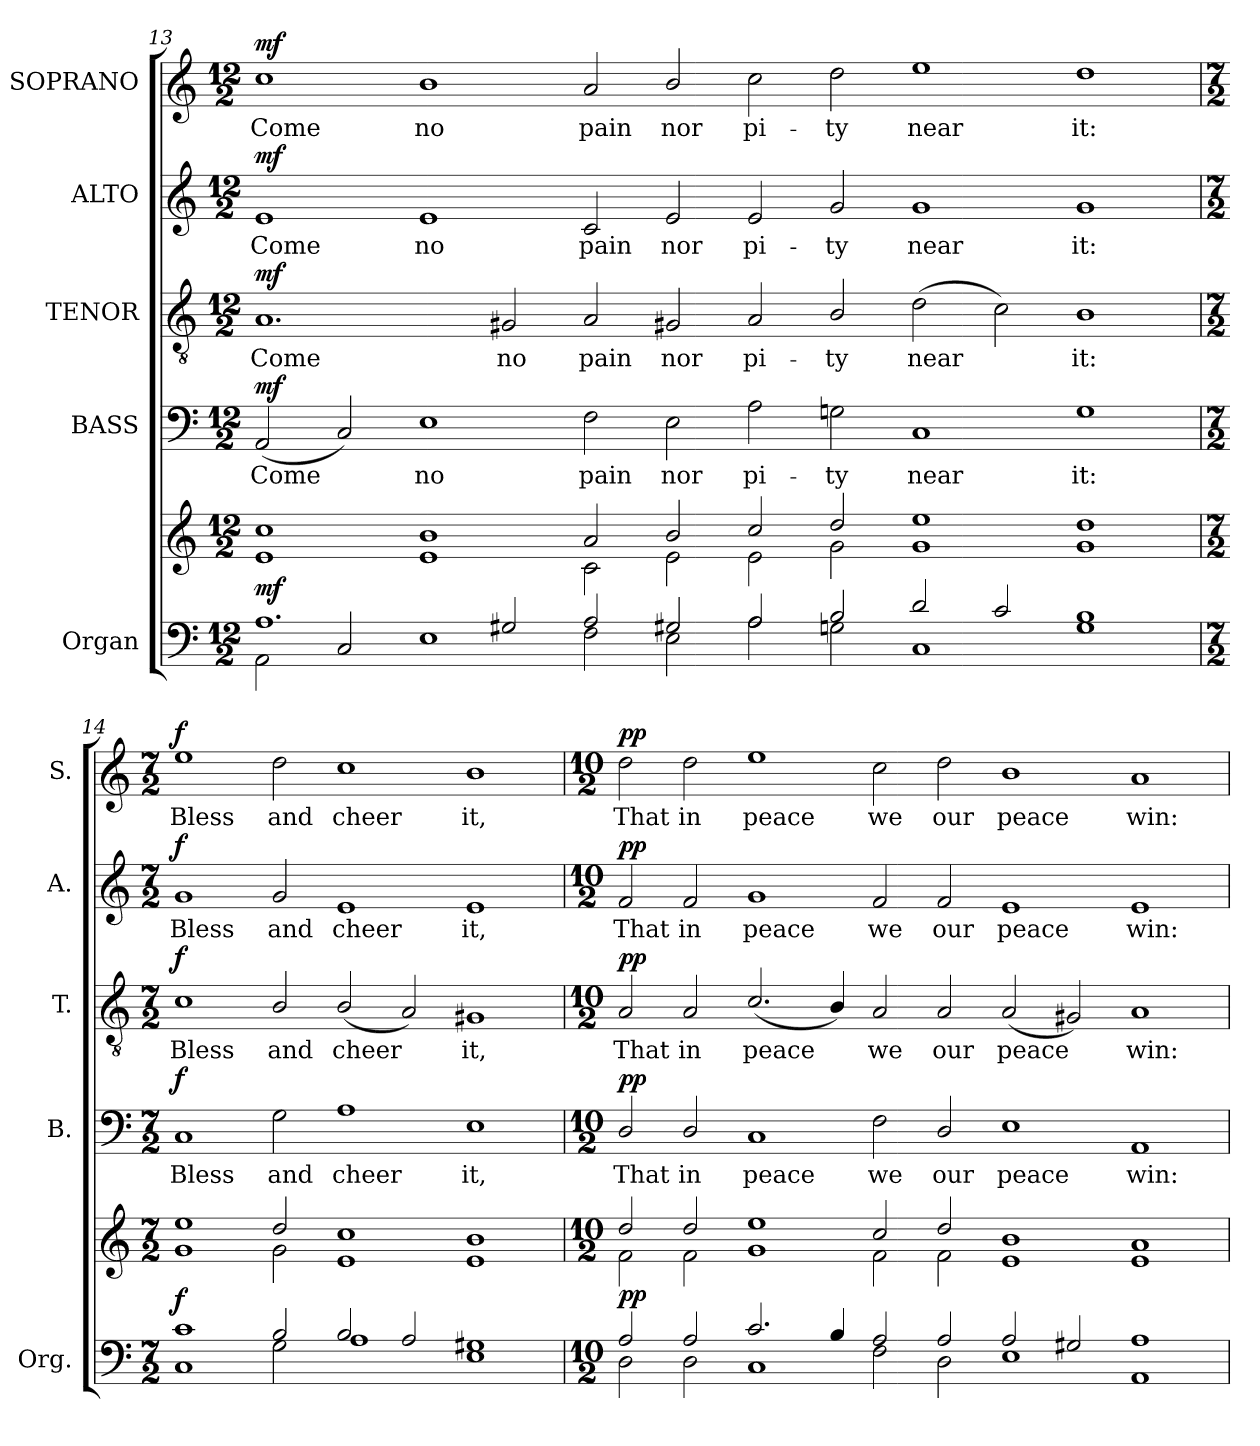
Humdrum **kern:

**kern	**kern	**dynam	**kern	**text	**dynam	**kern	**text	**dynam	**kern	**text	**dynam	**kern	**text	**dynam
*part5	*part5	*part5	*part4	*part4	*part4	*part3	*part3	*part3	*part2	*part2	*part2	*part1	*part1	*part1
*staff6	*staff5	*staff5/6	*staff4	*staff4	*staff4	*staff3	*staff3	*staff3	*staff2	*staff2	*staff2	*staff1	*staff1	*staff1
*I"Organ	*	*	*I"BASS	*	*	*I"TENOR	*	*	*I"ALTO	*	*	*I"SOPRANO	*	*
*I'Org.	*	*	*I'B.	*	*	*I'T.	*	*	*I'A.	*	*	*I'S.	*	*
!!LO:LB:g=z
*clefF4	*clefG2	*	*clefF4	*	*	*clefGv2	*	*	*clefG2	*	*	*clefG2	*	*
*	*	*	*	*	*	*ITrd7c12	*	*	*	*	*	*	*	*
*k[]	*k[]	*	*k[]	*	*	*k[]	*	*	*k[]	*	*	*k[]	*	*
*C:	*C:	*	*C:	*	*	*C:	*	*	*C:	*	*	*C:	*	*
*M12/2	*M12/2	*	*M12/2	*	*	*M12/2	*	*	*M12/2	*	*	*M12/2	*	*
=13	=13	=13	=13	=13	=13	=13	=13	=13	=13	=13	=13	=13	=13	=13
*^	*^	*	*	*	*	*	*	*	*	*	*	*	*	*
!	!	!	!	!	!	!LO:LY:b:color=#000000	!	!	!	!	!	!	!	!	!	!
!	!	!	!	!	!	!	!	!	!LO:LY:b:color=#000000	!	!	!	!	!	!	!
!	!	!	!	!	!	!	!	!	!	!	!	!LO:LY:b:color=#000000	!	!	!	!
!	!	!	!	!	!	!	!	!	!	!	!	!	!	!	!LO:LY:b:color=#000000	!
1.Ai	2AAi\	1cci	1ei	mf	(2AAi/	Come	mf	1.AAi	Come	mf	1ei	Come	mf	1cci	Come	mf
.	2Ci/	.	.	.	2Ci/)	.	.	.	.	.	.	.	.	.	.	.
!	!	!	!	!	!	!LO:LY:b:color=#000000	!	!	!	!	!	!	!	!	!	!
!	!	!	!	!	!	!	!	!	!	!	!	!LO:LY:b:color=#000000	!	!	!	!
!	!	!	!	!	!	!	!	!	!	!	!	!	!	!	!LO:LY:b:color=#000000	!
.	1Ei	1bi	1ei	.	1Ei	no	.	.	.	.	1ei	no	.	1bi	no	.
!	!	!	!	!	!	!	!	!	!LO:LY:b:color=#000000	!	!	!	!	!	!	!
2G#Xi/	.	.	.	.	.	.	.	2GG#Xi/	no	.	.	.	.	.	.	.
!	!	!	!	!	!	!LO:LY:b:color=#000000	!	!	!	!	!	!	!	!	!	!
!	!	!	!	!	!	!	!	!	!LO:LY:b:color=#000000	!	!	!	!	!	!	!
!	!	!	!	!	!	!	!	!	!	!	!	!LO:LY:b:color=#000000	!	!	!	!
!	!	!	!	!	!	!	!	!	!	!	!	!	!	!	!LO:LY:b:color=#000000	!
2Ai/	2Fi\	2ai/	2ci\	.	2Fi\	pain	.	2AAi/	pain	.	2ci/	pain	.	2ai/	pain	.
!	!	!	!	!	!	!LO:LY:b:color=#000000	!	!	!	!	!	!	!	!	!	!
!	!	!	!	!	!	!	!	!	!LO:LY:b:color=#000000	!	!	!	!	!	!	!
!	!	!	!	!	!	!	!	!	!	!	!	!LO:LY:b:color=#000000	!	!	!	!
!	!	!	!	!	!	!	!	!	!	!	!	!	!	!	!LO:LY:b:color=#000000	!
2G#Xi/	2Ei\	2bi/	2ei\	.	2Ei\	nor	.	2GG#Xi/	nor	.	2ei/	nor	.	2bi/	nor	.
!	!	!	!	!	!	!LO:LY:b:color=#000000	!	!	!	!	!	!	!	!	!	!
!	!	!	!	!	!	!	!	!	!LO:LY:b:color=#000000	!	!	!	!	!	!	!
!	!	!	!	!	!	!	!	!	!	!	!	!LO:LY:b:color=#000000	!	!	!	!
!	!	!	!	!	!	!	!	!	!	!	!	!	!	!	!LO:LY:b:color=#000000	!
2Ai/	2Ai\	2cci/	2ei\	.	2Ai\	pi-	.	2AAi/	pi-	.	2ei/	pi-	.	2cci\	pi-	.
!	!	!	!	!	!	!LO:LY:b:color=#000000	!	!	!	!	!	!	!	!	!	!
!	!	!	!	!	!	!	!	!	!LO:LY:b:color=#000000	!	!	!	!	!	!	!
!	!	!	!	!	!	!	!	!	!	!	!	!LO:LY:b:color=#000000	!	!	!	!
!	!	!	!	!	!	!	!	!	!	!	!	!	!	!	!LO:LY:b:color=#000000	!
2Bi/	2Gni\	2ddi/	2gi\	.	2Gni\	-ty	.	2BBi/	-ty	.	2gi/	-ty	.	2ddi\	-ty	.
!	!	!	!	!	!	!LO:LY:b:color=#000000	!	!	!	!	!	!	!	!	!	!
!	!	!	!	!	!	!	!	!	!LO:LY:b:color=#000000	!	!	!	!	!	!	!
!	!	!	!	!	!	!	!	!	!	!	!	!LO:LY:b:color=#000000	!	!	!	!
!	!	!	!	!	!	!	!	!	!	!	!	!	!	!	!LO:LY:b:color=#000000	!
2di/	1Ci	1eei	1gi	.	1Ci	near	.	(2Di\	near	.	1gi	near	.	1eei	near	.
2ci/	.	.	.	.	.	.	.	2Ci\)	.	.	.	.	.	.	.	.
!	!	!	!	!	!	!LO:LY:b:color=#000000	!	!	!	!	!	!	!	!	!	!
!	!	!	!	!	!	!	!	!	!LO:LY:b:color=#000000	!	!	!	!	!	!	!
!	!	!	!	!	!	!	!	!	!	!	!	!LO:LY:b:color=#000000	!	!	!	!
!	!	!	!	!	!	!	!	!	!	!	!	!	!	!	!LO:LY:b:color=#000000	!
1Bi	1Gi	1ddi	1gi	.	1Gi	it:	.	1BBi	it:	.	1gi	it:	.	1ddi	it:	.
=14	=14	=14	=14	=14	=14	=14	=14	=14	=14	=14	=14	=14	=14	=14	=14	=14
*M7/2	*	*M7/2	*	*	*M7/2	*	*	*M7/2	*	*	*M7/2	*	*	*M7/2	*	*
!	!	!	!	!	!	!LO:LY:b:color=#000000	!	!	!	!	!	!	!	!	!	!
!	!	!	!	!	!	!	!	!	!LO:LY:b:color=#000000	!	!	!	!	!	!	!
!	!	!	!	!	!	!	!	!	!	!	!	!LO:LY:b:color=#000000	!	!	!	!
!	!	!	!	!	!	!	!	!	!	!	!	!	!	!	!LO:LY:b:color=#000000	!
1ci	1Ci	1eei	1gi	f	1Ci	Bless	f	1Ci	Bless	f	1gi	Bless	f	1eei	Bless	f
!	!	!	!	!	!	!LO:LY:b:color=#000000	!	!	!	!	!	!	!	!	!	!
!	!	!	!	!	!	!	!	!	!LO:LY:b:color=#000000	!	!	!	!	!	!	!
!	!	!	!	!	!	!	!	!	!	!	!	!LO:LY:b:color=#000000	!	!	!	!
!	!	!	!	!	!	!	!	!	!	!	!	!	!	!	!LO:LY:b:color=#000000	!
2Bi/	2Gi\	2ddi/	2gi\	.	2Gi\	and	.	2BBi/	and	.	2gi/	and	.	2ddi\	and	.
!	!	!	!	!	!	!LO:LY:b:color=#000000	!	!	!	!	!	!	!	!	!	!
!	!	!	!	!	!	!	!	!	!LO:LY:b:color=#000000	!	!	!	!	!	!	!
!	!	!	!	!	!	!	!	!	!	!	!	!LO:LY:b:color=#000000	!	!	!	!
!	!	!	!	!	!	!	!	!	!	!	!	!	!	!	!LO:LY:b:color=#000000	!
2Bi/	1Ai	1cci	1ei	.	1Ai	cheer	.	(2BBi/	cheer	.	1ei	cheer	.	1cci	cheer	.
2Ai/	.	.	.	.	.	.	.	2AAi/)	.	.	.	.	.	.	.	.
!	!	!	!	!	!	!LO:LY:b:color=#000000	!	!	!	!	!	!	!	!	!	!
!	!	!	!	!	!	!	!	!	!LO:LY:b:color=#000000	!	!	!	!	!	!	!
!	!	!	!	!	!	!	!	!	!	!	!	!LO:LY:b:color=#000000	!	!	!	!
!	!	!	!	!	!	!	!	!	!	!	!	!	!	!	!LO:LY:b:color=#000000	!
1G#Xi	1Ei	1bi	1ei	.	1Ei	it,	.	1GG#Xi	it,	.	1ei	it,	.	1bi	it,	.
!!LO:PB:g=z
=15	=15	=15	=15	=15	=15	=15	=15	=15	=15	=15	=15	=15	=15	=15	=15	=15
*M10/2	*	*M10/2	*	*	*M10/2	*	*	*M10/2	*	*	*M10/2	*	*	*M10/2	*	*
!	!	!	!	!	!	!LO:LY:b:color=#000000	!	!	!	!	!	!	!	!	!	!
!	!	!	!	!	!	!	!	!	!LO:LY:b:color=#000000	!	!	!	!	!	!	!
!	!	!	!	!	!	!	!	!	!	!	!	!LO:LY:b:color=#000000	!	!	!	!
!	!	!	!	!	!	!	!	!	!	!	!	!	!	!	!LO:LY:b:color=#000000	!
2Ai/	2Di\	2ddi/	2fi\	pp	2Di/	That	pp	2AAi/	That	pp	2fi/	That	pp	2ddi\	That	pp
!	!	!	!	!	!	!LO:LY:b:color=#000000	!	!	!	!	!	!	!	!	!	!
!	!	!	!	!	!	!	!	!	!LO:LY:b:color=#000000	!	!	!	!	!	!	!
!	!	!	!	!	!	!	!	!	!	!	!	!LO:LY:b:color=#000000	!	!	!	!
!	!	!	!	!	!	!	!	!	!	!	!	!	!	!	!LO:LY:b:color=#000000	!
2Ai/	2Di\	2ddi/	2fi\	.	2Di/	in	.	2AAi/	in	.	2fi/	in	.	2ddi\	in	.
!	!	!	!	!	!	!LO:LY:b:color=#000000	!	!	!	!	!	!	!	!	!	!
!	!	!	!	!	!	!	!	!	!LO:LY:b:color=#000000	!	!	!	!	!	!	!
!	!	!	!	!	!	!	!	!	!	!	!	!LO:LY:b:color=#000000	!	!	!	!
!	!	!	!	!	!	!	!	!	!	!	!	!	!	!	!LO:LY:b:color=#000000	!
2.ci/	1Ci	1eei	1gi	.	1Ci	peace	.	(2.Ci/	peace	.	1gi	peace	.	1eei	peace	.
4Bi/	.	.	.	.	.	.	.	4BBi/)	.	.	.	.	.	.	.	.
!	!	!	!	!	!	!LO:LY:b:color=#000000	!	!	!	!	!	!	!	!	!	!
!	!	!	!	!	!	!	!	!	!LO:LY:b:color=#000000	!	!	!	!	!	!	!
!	!	!	!	!	!	!	!	!	!	!	!	!LO:LY:b:color=#000000	!	!	!	!
!	!	!	!	!	!	!	!	!	!	!	!	!	!	!	!LO:LY:b:color=#000000	!
2Ai/	2Fi\	2cci/	2fi\	.	2Fi\	we	.	2AAi/	we	.	2fi/	we	.	2cci\	we	.
!	!	!	!	!	!	!LO:LY:b:color=#000000	!	!	!	!	!	!	!	!	!	!
!	!	!	!	!	!	!	!	!	!LO:LY:b:color=#000000	!	!	!	!	!	!	!
!	!	!	!	!	!	!	!	!	!	!	!	!LO:LY:b:color=#000000	!	!	!	!
!	!	!	!	!	!	!	!	!	!	!	!	!	!	!	!LO:LY:b:color=#000000	!
2Ai/	2Di\	2ddi/	2fi\	.	2Di/	our	.	2AAi/	our	.	2fi/	our	.	2ddi\	our	.
!	!	!	!	!	!	!LO:LY:b:color=#000000	!	!	!	!	!	!	!	!	!	!
!	!	!	!	!	!	!	!	!	!LO:LY:b:color=#000000	!	!	!	!	!	!	!
!	!	!	!	!	!	!	!	!	!	!	!	!LO:LY:b:color=#000000	!	!	!	!
!	!	!	!	!	!	!	!	!	!	!	!	!	!	!	!LO:LY:b:color=#000000	!
2Ai/	1Ei	1bi	1ei	.	1Ei	peace	.	(2AAi/	peace	.	1ei	peace	.	1bi	peace	.
2G#Xi/	.	.	.	.	.	.	.	2GG#Xi/)	.	.	.	.	.	.	.	.
!	!	!	!	!	!	!LO:LY:b:color=#000000	!	!	!	!	!	!	!	!	!	!
!	!	!	!	!	!	!	!	!	!LO:LY:b:color=#000000	!	!	!	!	!	!	!
!	!	!	!	!	!	!	!	!	!	!	!	!LO:LY:b:color=#000000	!	!	!	!
!	!	!	!	!	!	!	!	!	!	!	!	!	!	!	!LO:LY:b:color=#000000	!
1Ai	1AAi	1ai	1ei	.	1AAi	win:	.	1AAi	win:	.	1ei	win:	.	1ai	win:	.
*v	*v	*	*	*	*	*	*	*	*	*	*	*	*	*	*	*
*	*v	*v	*	*	*	*	*	*	*	*	*	*	*	*	*
=	=	=	=	=	=	=	=	=	=	=	=	=	=	=
*-	*-	*-	*-	*-	*-	*-	*-	*-	*-	*-	*-	*-	*-	*-
